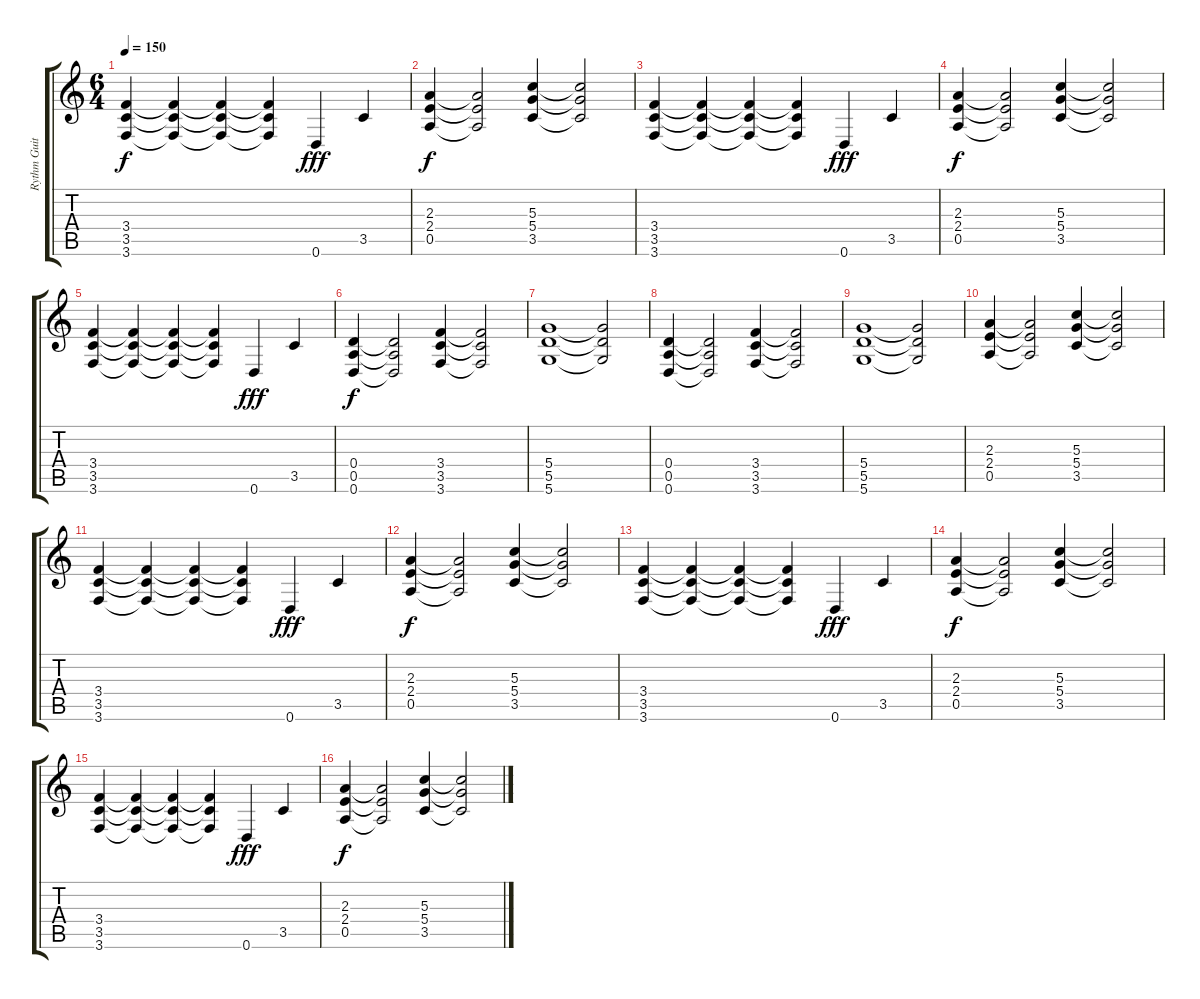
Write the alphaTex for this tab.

\track ("Rythm Guitar Left" "Rythm Guit") {instrument overdrivenguitar}
\staff {score tabs}
\tuning (E4 B3 G3 D3 A2 D2) {hide}
\ts (6 4)
\tempo 150
\clef g2
\ks c
(3.4 3.5 3.6).4{dy f} (3.4{t} 3.5{t} 3.6{t}).4 (3.4{t} 3.5{t} 3.6{t}).4 (3.4{t} 3.5{t} 3.6{t}).4 0.6.4{dy fff} 3.5.4 |
(2.3 2.4 0.5).4{dy f} (2.3{t} 2.4{t} 0.5{t}).2 (5.3 5.4 3.5).4 (5.3{t} 5.4{t} 3.5{t}).2 |
(3.4 3.5 3.6).4 (3.4{t} 3.5{t} 3.6{t}).4 (3.4{t} 3.5{t} 3.6{t}).4 (3.4{t} 3.5{t} 3.6{t}).4 0.6.4{dy fff} 3.5.4 |
(2.3 2.4 0.5).4{dy f} (2.3{t} 2.4{t} 0.5{t}).2 (5.3 5.4 3.5).4 (5.3{t} 5.4{t} 3.5{t}).2 |
(3.4 3.5 3.6).4 (3.4{t} 3.5{t} 3.6{t}).4 (3.4{t} 3.5{t} 3.6{t}).4 (3.4{t} 3.5{t} 3.6{t}).4 0.6.4{dy fff} 3.5.4 |
(0.4 0.5 0.6).4{dy f} (0.4{t} 0.5{t} 0.6{t}).2 (3.4 3.5 3.6).4 (3.4{t} 3.5{t} 3.6{t}).2 |
(5.4 5.5 5.6).1 (5.4{t} 5.5{t} 5.6{t}).2 |
(0.4 0.5 0.6).4 (0.4{t} 0.5{t} 0.6{t}).2 (3.4 3.5 3.6).4 (3.4{t} 3.5{t} 3.6{t}).2 |
(5.4 5.5 5.6).1 (5.4{t} 5.5{t} 5.6{t}).2 |
(2.3 2.4 0.5).4 (2.3{t} 2.4{t} 0.5{t}).2 (5.3 5.4 3.5).4 (5.3{t} 5.4{t} 3.5{t}).2 |
(3.4 3.5 3.6).4 (3.4{t} 3.5{t} 3.6{t}).4 (3.4{t} 3.5{t} 3.6{t}).4 (3.4{t} 3.5{t} 3.6{t}).4 0.6.4{dy fff} 3.5.4 |
(2.3 2.4 0.5).4{dy f} (2.3{t} 2.4{t} 0.5{t}).2 (5.3 5.4 3.5).4 (5.3{t} 5.4{t} 3.5{t}).2 |
(3.4 3.5 3.6).4 (3.4{t} 3.5{t} 3.6{t}).4 (3.4{t} 3.5{t} 3.6{t}).4 (3.4{t} 3.5{t} 3.6{t}).4 0.6.4{dy fff} 3.5.4 |
(2.3 2.4 0.5).4{dy f} (2.3{t} 2.4{t} 0.5{t}).2 (5.3 5.4 3.5).4 (5.3{t} 5.4{t} 3.5{t}).2 |
(3.4 3.5 3.6).4 (3.4{t} 3.5{t} 3.6{t}).4 (3.4{t} 3.5{t} 3.6{t}).4 (3.4{t} 3.5{t} 3.6{t}).4 0.6.4{dy fff} 3.5.4 |
(2.3 2.4 0.5).4{dy f} (2.3{t} 2.4{t} 0.5{t}).2 (5.3 5.4 3.5).4 (5.3{t} 5.4{t} 3.5{t}).2
